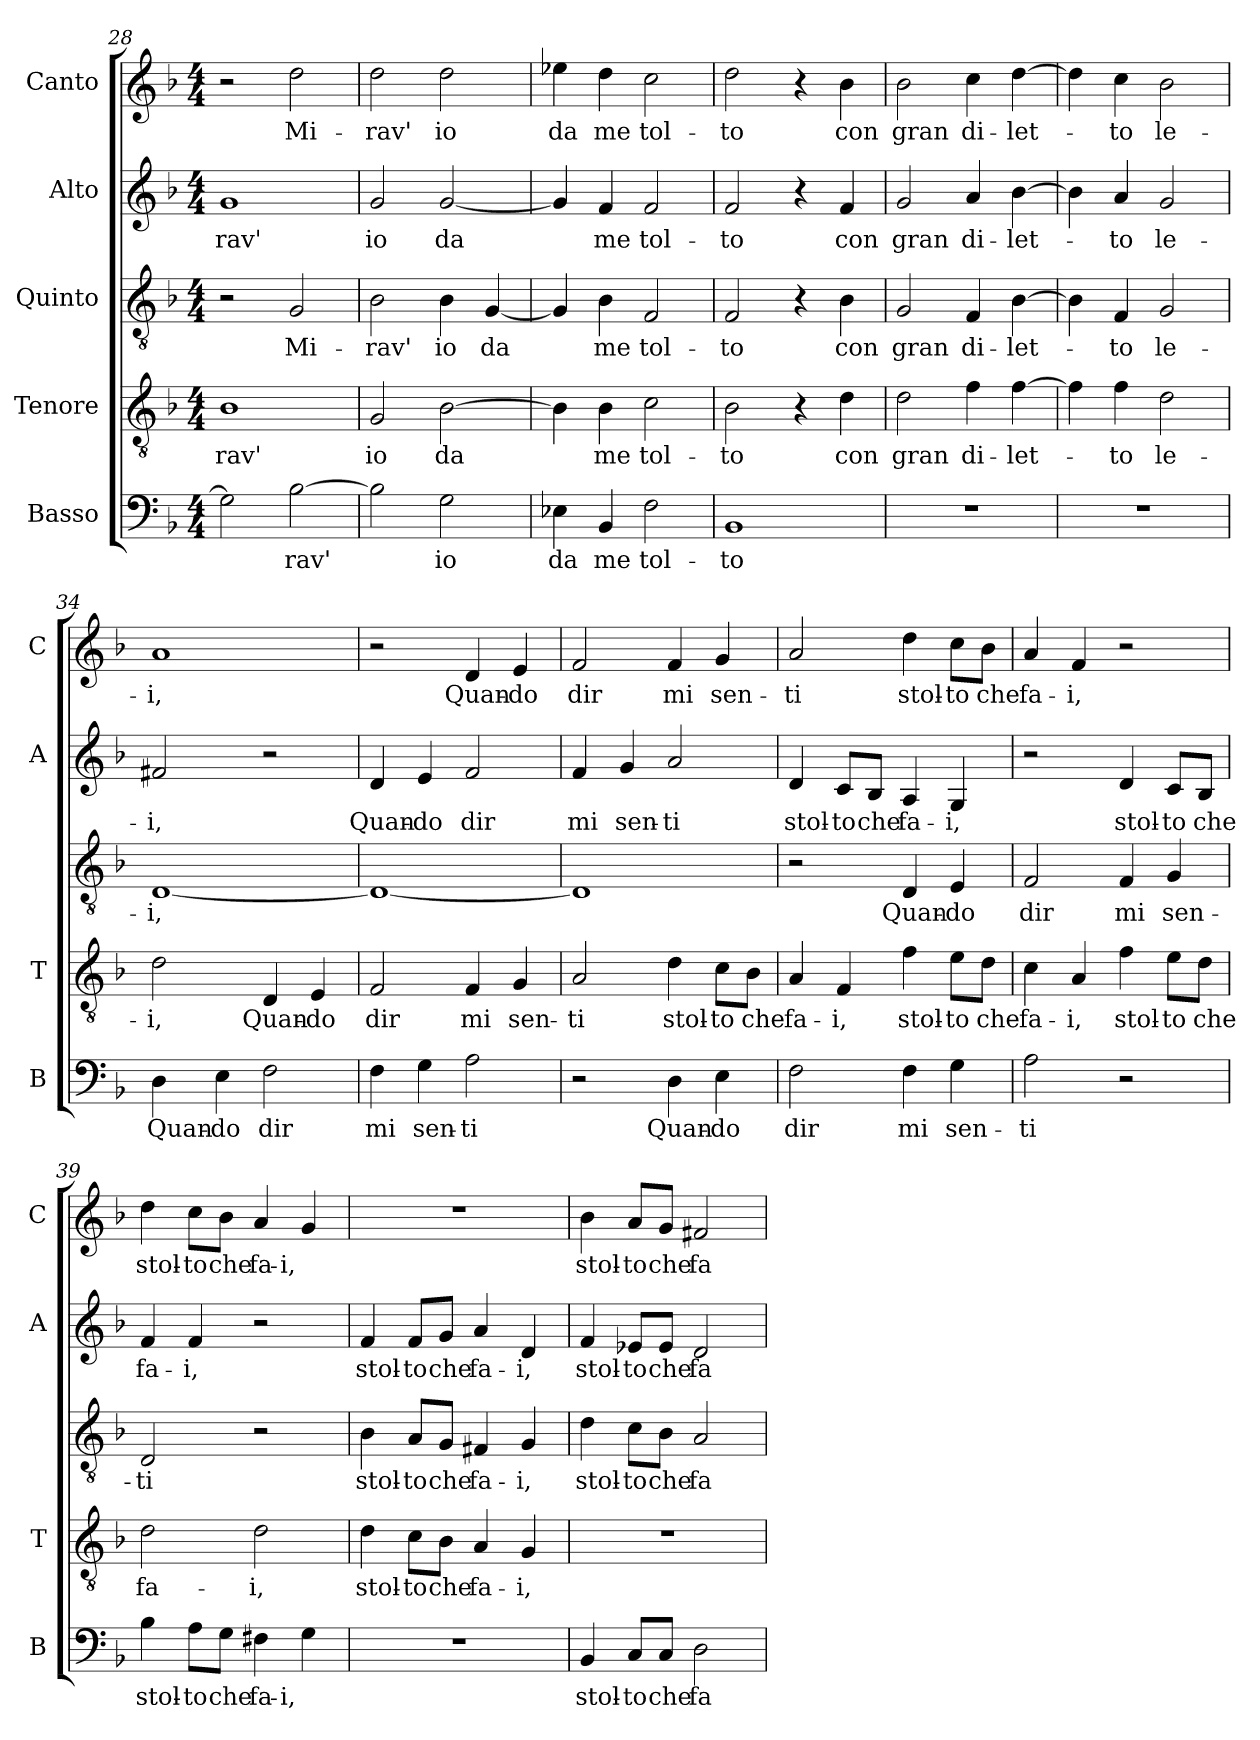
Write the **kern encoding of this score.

**kern	**text	**kern	**text	**kern	**text	**kern	**text	**kern	**text
*part5	*part5	*part4	*part4	*part3	*part3	*part2	*part2	*part1	*part1
*staff5	*staff5	*staff4	*staff4	*staff3	*staff3	*staff2	*staff2	*staff1	*staff1
*I"Basso	*	*I"Tenore	*	*I"Quinto	*	*I"Alto	*	*I"Canto	*
*I'B	*	*I'T	*	*	*	*I'A	*	*I'C	*
*clefF4	*	*clefGv2	*	*clefGv2	*	*clefG2	*	*clefG2	*
*k[b-]	*	*k[b-]	*	*k[b-]	*	*k[b-]	*	*k[b-]	*
*F:	*	*F:	*	*F:	*	*F:	*	*F:	*
*M4/4	*	*M4/4	*	*M4/4	*	*M4/4	*	*M4/4	*
=28	=28	=28	=28	=28	=28	=28	=28	=28	=28
!	!	!	!LO:LY:b	!	!	!	!LO:LY:b	!	!
2G\]	.	1B-	-rav'	2r	.	1g	-rav'	2r	.
!	!LO:LY:b	!	!	!	!LO:LY:b	!	!	!	!LO:LY:b
[2B-\	-rav'	.	.	2G/	Mi-	.	.	2dd\	Mi-
=29	=29	=29	=29	=29	=29	=29	=29	=29	=29
!	!	!	!LO:LY:b	!	!LO:LY:b	!	!LO:LY:b	!	!LO:LY:b
2B-\]	.	2G/	io	2B-\	-rav'	2g/	io	2dd\	-rav'
!	!LO:LY:b	!	!LO:LY:b	!	!LO:LY:b	!	!LO:LY:b	!	!LO:LY:b
2G\	io	[2B-\	da	4B-\	io	[2g/	da	2dd\	io
!	!	!	!	!	!LO:LY:b	!	!	!	!
.	.	.	.	[4G/	da	.	.	.	.
!!LO:PB:g=z
=30	=30	=30	=30	=30	=30	=30	=30	=30	=30
!	!LO:LY:b	!	!	!	!	!	!	!	!LO:LY:b
4E-X\	da	4B-\]	.	4G/]	.	4g/]	.	4ee-X\	da
!	!LO:LY:b	!	!LO:LY:b	!	!LO:LY:b	!	!LO:LY:b	!	!LO:LY:b
4BB-/	me	4B-\	me	4B-\	me	4f/	me	4dd\	me
!	!LO:LY:b	!	!LO:LY:b	!	!LO:LY:b	!	!LO:LY:b	!	!LO:LY:b
2F\	tol-	2c\	tol-	2F/	tol-	2f/	tol-	2cc\	tol-
=31	=31	=31	=31	=31	=31	=31	=31	=31	=31
!	!LO:LY:b	!	!LO:LY:b	!	!LO:LY:b	!	!LO:LY:b	!	!LO:LY:b
1BB-	-to	2B-\	-to	2F/	-to	2f/	-to	2dd\	-to
.	.	4r	.	4r	.	4r	.	4r	.
!	!	!	!LO:LY:b	!	!LO:LY:b	!	!LO:LY:b	!	!LO:LY:b
.	.	4d\	con	4B-\	con	4f/	con	4b-\	con
=32	=32	=32	=32	=32	=32	=32	=32	=32	=32
!	!	!	!LO:LY:b	!	!LO:LY:b	!	!LO:LY:b	!	!LO:LY:b
1r	.	2d\	gran	2G/	gran	2g/	gran	2b-\	gran
!	!	!	!LO:LY:b	!	!LO:LY:b	!	!LO:LY:b	!	!LO:LY:b
.	.	4f\	di-	4F/	di-	4a/	di-	4cc\	di-
!	!	!	!LO:LY:b	!	!LO:LY:b	!	!LO:LY:b	!	!LO:LY:b
.	.	[4f\	-let-	[4B-\	-let-	[4b-\	-let-	[4dd\	-let-
=33	=33	=33	=33	=33	=33	=33	=33	=33	=33
1r	.	4f\]	.	4B-\]	.	4b-\]	.	4dd\]	.
!	!	!	!LO:LY:b	!	!LO:LY:b	!	!LO:LY:b	!	!LO:LY:b
.	.	4f\	-to	4F/	-to	4a/	-to	4cc\	-to
!	!	!	!LO:LY:b	!	!LO:LY:b	!	!LO:LY:b	!	!LO:LY:b
.	.	2d\	le-	2G/	le-	2g/	le-	2b-\	le-
=34	=34	=34	=34	=34	=34	=34	=34	=34	=34
!	!LO:LY:b	!	!LO:LY:b	!	!LO:LY:b	!	!LO:LY:b	!	!LO:LY:b
4D\	Quan-	2d\	-i,	[1D	-i,	2f#X/	-i,	1a	-i,
!	!LO:LY:b	!	!	!	!	!	!	!	!
4E\	-do	.	.	.	.	.	.	.	.
!	!LO:LY:b	!	!LO:LY:b	!	!	!	!	!	!
2F\	dir	4D/	Quan-	.	.	2r	.	.	.
!	!	!	!LO:LY:b	!	!	!	!	!	!
.	.	4E/	-do	.	.	.	.	.	.
=35	=35	=35	=35	=35	=35	=35	=35	=35	=35
!	!LO:LY:b	!	!LO:LY:b	!	!	!	!LO:LY:b	!	!
4F\	mi	2F/	dir	1D_	.	4d/	Quan-	2r	.
!	!LO:LY:b	!	!	!	!	!	!LO:LY:b	!	!
4G\	sen-	.	.	.	.	4e/	-do	.	.
!	!LO:LY:b	!	!LO:LY:b	!	!	!	!LO:LY:b	!	!LO:LY:b
2A\	-ti	4F/	mi	.	.	2f/	dir	4d/	Quan-
!	!	!	!LO:LY:b	!	!	!	!	!	!LO:LY:b
.	.	4G/	sen-	.	.	.	.	4e/	-do
=36	=36	=36	=36	=36	=36	=36	=36	=36	=36
!	!	!	!LO:LY:b	!	!	!	!LO:LY:b	!	!LO:LY:b
2r	.	2A/	-ti	1D]	.	4f/	mi	2f/	dir
!	!	!	!	!	!	!	!LO:LY:b	!	!
.	.	.	.	.	.	4g/	sen-	.	.
!	!LO:LY:b	!	!LO:LY:b	!	!	!	!LO:LY:b	!	!LO:LY:b
4D\	Quan-	4d\	stol-	.	.	2a/	-ti	4f/	mi
!	!LO:LY:b	!	!LO:LY:b	!	!	!	!	!	!LO:LY:b
4E\	-do	8c\L	-to	.	.	.	.	4g/	sen-
!	!	!	!LO:LY:b	!	!	!	!	!	!
.	.	8B-\J	che	.	.	.	.	.	.
!!LO:LB:g=z
=37	=37	=37	=37	=37	=37	=37	=37	=37	=37
!	!LO:LY:b	!	!LO:LY:b	!	!	!	!LO:LY:b	!	!LO:LY:b
2F\	dir	4A/	fa-	2r	.	4d/	stol-	2a/	-ti
!	!	!	!LO:LY:b	!	!	!	!LO:LY:b	!	!
.	.	4F/	-i,	.	.	8c/L	-to	.	.
!	!	!	!	!	!	!	!LO:LY:b	!	!
.	.	.	.	.	.	8B-/J	che	.	.
!	!LO:LY:b	!	!LO:LY:b	!	!LO:LY:b	!	!LO:LY:b	!	!LO:LY:b
4F\	mi	4f\	stol-	4D/	Quan-	4A/	fa-	4dd\	stol-
!	!LO:LY:b	!	!LO:LY:b	!	!LO:LY:b	!	!LO:LY:b	!	!LO:LY:b
4G\	sen-	8e\L	-to	4E/	-do	4G/	-i,	8cc\L	-to
!	!	!	!LO:LY:b	!	!	!	!	!	!LO:LY:b
.	.	8d\J	che	.	.	.	.	8b-\J	che
=38	=38	=38	=38	=38	=38	=38	=38	=38	=38
!	!LO:LY:b	!	!LO:LY:b	!	!LO:LY:b	!	!	!	!LO:LY:b
2A\	-ti	4c\	fa-	2F/	dir	2r	.	4a/	fa-
!	!	!	!LO:LY:b	!	!	!	!	!	!LO:LY:b
.	.	4A/	-i,	.	.	.	.	4f/	-i,
!	!	!	!LO:LY:b	!	!LO:LY:b	!	!LO:LY:b	!	!
2r	.	4f\	stol-	4F/	mi	4d/	stol-	2r	.
!	!	!	!LO:LY:b	!	!LO:LY:b	!	!LO:LY:b	!	!
.	.	8e\L	-to	4G/	sen-	8c/L	-to	.	.
!	!	!	!LO:LY:b	!	!	!	!LO:LY:b	!	!
.	.	8d\J	che	.	.	8B-/J	che	.	.
=39	=39	=39	=39	=39	=39	=39	=39	=39	=39
!	!LO:LY:b	!	!LO:LY:b	!	!LO:LY:b	!	!LO:LY:b	!	!LO:LY:b
4B-\	stol-	2d\	fa-	2D/	-ti	4f/	fa-	4dd\	stol-
!	!LO:LY:b	!	!	!	!	!	!LO:LY:b	!	!LO:LY:b
8A\L	-to	.	.	.	.	4f/	-i,	8cc\L	-to
!	!LO:LY:b	!	!	!	!	!	!	!	!LO:LY:b
8G\J	che	.	.	.	.	.	.	8b-\J	che
!	!LO:LY:b	!	!LO:LY:b	!	!	!	!	!	!LO:LY:b
4F#X\	fa-	2d\	-i,	2r	.	2r	.	4a/	fa-
!	!LO:LY:b	!	!	!	!	!	!	!	!LO:LY:b
4G\	-i,	.	.	.	.	.	.	4g/	-i,
=40	=40	=40	=40	=40	=40	=40	=40	=40	=40
!	!	!	!LO:LY:b	!	!LO:LY:b	!	!LO:LY:b	!	!
1r	.	4d\	stol-	4B-\	stol-	4f/	stol-	1r	.
!	!	!	!LO:LY:b	!	!LO:LY:b	!	!LO:LY:b	!	!
.	.	8c\L	-to	8A/L	-to	8f/L	-to	.	.
!	!	!	!LO:LY:b	!	!LO:LY:b	!	!LO:LY:b	!	!
.	.	8B-\J	che	8G/J	che	8g/J	che	.	.
!	!	!	!LO:LY:b	!	!LO:LY:b	!	!LO:LY:b	!	!
.	.	4A/	fa-	4F#X/	fa-	4a/	fa-	.	.
!	!	!	!LO:LY:b	!	!LO:LY:b	!	!LO:LY:b	!	!
.	.	4G/	-i,	4G/	-i,	4d/	-i,	.	.
=41	=41	=41	=41	=41	=41	=41	=41	=41	=41
!	!LO:LY:b	!	!	!	!LO:LY:b	!	!LO:LY:b	!	!LO:LY:b
4BB-/	stol-	1r	.	4d\	stol-	4f/	stol-	4b-\	stol-
!	!LO:LY:b	!	!	!	!LO:LY:b	!	!LO:LY:b	!	!LO:LY:b
8C/L	-to	.	.	8c\L	-to	8e-X/L	-to	8a/L	-to
!	!LO:LY:b	!	!	!	!LO:LY:b	!	!LO:LY:b	!	!LO:LY:b
8C/J	che	.	.	8B-\J	che	8e-/J	che	8g/J	che
!	!LO:LY:b	!	!	!	!LO:LY:b	!	!LO:LY:b	!	!LO:LY:b
2D\	fa-	.	.	2A/	fa-	2d/	fa-	2f#X/	fa-
=	=	=	=	=	=	=	=	=	=
*-	*-	*-	*-	*-	*-	*-	*-	*-	*-
